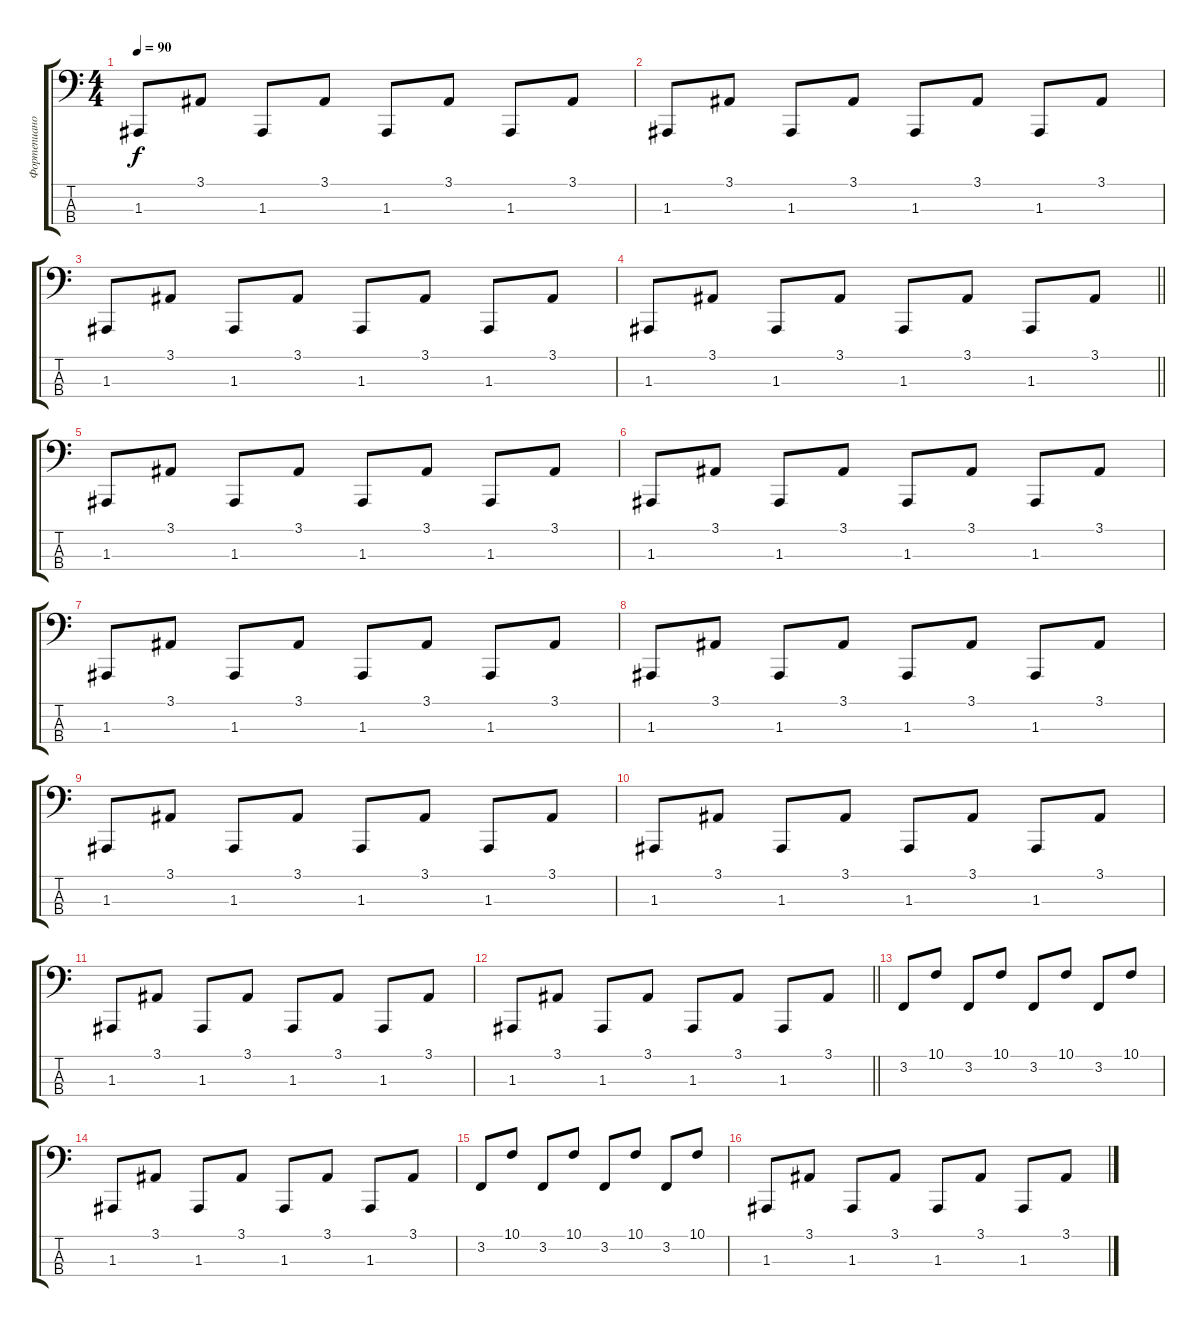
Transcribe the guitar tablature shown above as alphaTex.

\track ("Фортепиано 2" "Фортепиано") {instrument acousticgrandpiano}
\staff {score tabs}
\tuning (G2 D2 A1 E1) {hide}
\ts (4 4)
\tempo 90
\clef f4
\ks c
1.3.8{dy f} 3.1.8 1.3.8 3.1.8 1.3.8 3.1.8 1.3.8 3.1.8 |
1.3.8 3.1.8 1.3.8 3.1.8 1.3.8 3.1.8 1.3.8 3.1.8 |
1.3.8 3.1.8 1.3.8 3.1.8 1.3.8 3.1.8 1.3.8 3.1.8 |
\barLineRight lightlight
1.3.8 3.1.8 1.3.8 3.1.8 1.3.8 3.1.8 1.3.8 3.1.8 |
1.3.8 3.1.8 1.3.8 3.1.8 1.3.8 3.1.8 1.3.8 3.1.8 |
1.3.8 3.1.8 1.3.8 3.1.8 1.3.8 3.1.8 1.3.8 3.1.8 |
1.3.8 3.1.8 1.3.8 3.1.8 1.3.8 3.1.8 1.3.8 3.1.8 |
1.3.8 3.1.8 1.3.8 3.1.8 1.3.8 3.1.8 1.3.8 3.1.8 |
1.3.8 3.1.8 1.3.8 3.1.8 1.3.8 3.1.8 1.3.8 3.1.8 |
1.3.8 3.1.8 1.3.8 3.1.8 1.3.8 3.1.8 1.3.8 3.1.8 |
1.3.8 3.1.8 1.3.8 3.1.8 1.3.8 3.1.8 1.3.8 3.1.8 |
\barLineRight lightlight
1.3.8 3.1.8 1.3.8 3.1.8 1.3.8 3.1.8 1.3.8 3.1.8 |
3.2.8 10.1.8 3.2.8 10.1.8 3.2.8 10.1.8 3.2.8 10.1.8 |
1.3.8 3.1.8 1.3.8 3.1.8 1.3.8 3.1.8 1.3.8 3.1.8 |
3.2.8 10.1.8 3.2.8 10.1.8 3.2.8 10.1.8 3.2.8 10.1.8 |
1.3.8 3.1.8 1.3.8 3.1.8 1.3.8 3.1.8 1.3.8 3.1.8
